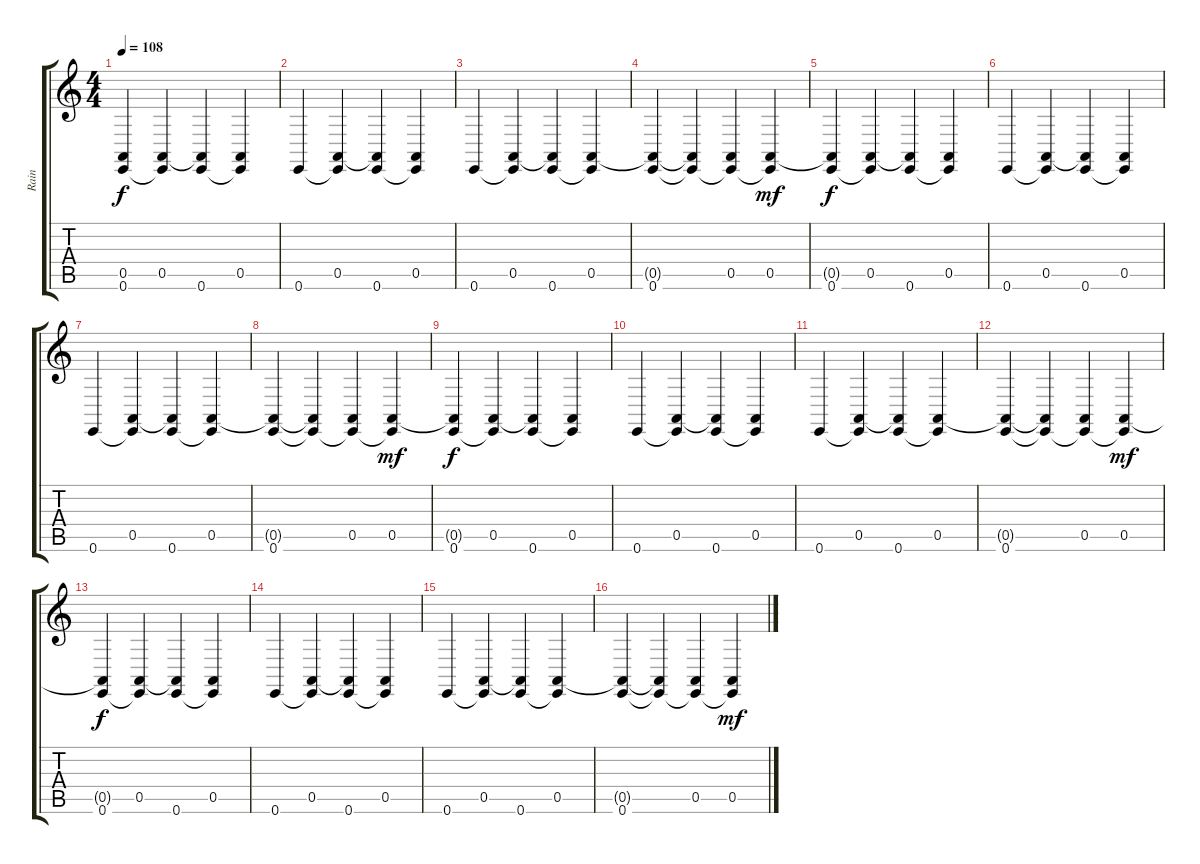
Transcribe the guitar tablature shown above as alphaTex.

\track ("Rain" "Rain") {instrument seashore}
\staff {score tabs}
\tuning (E4 B3 G3 D3 A2 E2) {hide}
\ts (4 4)
\tempo 108
\clef g2
\ks c
(0.5{t} 0.6).4{dy f} (0.5 0.6{t}).4 (0.5{t} 0.6).4 (0.5 0.6{t}).4 |
0.6.4 (0.5 0.6{t}).4 (0.5{t} 0.6).4 (0.5 0.6{t}).4 |
0.6.4 (0.5 0.6{t}).4 (0.5{t} 0.6).4 (0.5 0.6{t}).4 |
(0.5{t} 0.6).4 (0.5{t} 0.6{t}).4 (0.5 0.6{t}).4 (0.5 0.6{t}).4{dy mf} |
(0.5{t} 0.6).4{dy f} (0.5 0.6{t}).4 (0.5{t} 0.6).4 (0.5 0.6{t}).4 |
0.6.4 (0.5 0.6{t}).4 (0.5{t} 0.6).4 (0.5 0.6{t}).4 |
0.6.4 (0.5 0.6{t}).4 (0.5{t} 0.6).4 (0.5 0.6{t}).4 |
(0.5{t} 0.6).4 (0.5{t} 0.6{t}).4 (0.5 0.6{t}).4 (0.5 0.6{t}).4{dy mf} |
(0.5{t} 0.6).4{dy f} (0.5 0.6{t}).4 (0.5{t} 0.6).4 (0.5 0.6{t}).4 |
0.6.4 (0.5 0.6{t}).4 (0.5{t} 0.6).4 (0.5 0.6{t}).4 |
0.6.4 (0.5 0.6{t}).4 (0.5{t} 0.6).4 (0.5 0.6{t}).4 |
(0.5{t} 0.6).4 (0.5{t} 0.6{t}).4 (0.5 0.6{t}).4 (0.5 0.6{t}).4{dy mf} |
(0.5{t} 0.6).4{dy f} (0.5 0.6{t}).4 (0.5{t} 0.6).4 (0.5 0.6{t}).4 |
0.6.4 (0.5 0.6{t}).4 (0.5{t} 0.6).4 (0.5 0.6{t}).4 |
0.6.4 (0.5 0.6{t}).4 (0.5{t} 0.6).4 (0.5 0.6{t}).4 |
(0.5{t} 0.6).4 (0.5{t} 0.6{t}).4 (0.5 0.6{t}).4 (0.5 0.6{t}).4{dy mf}
